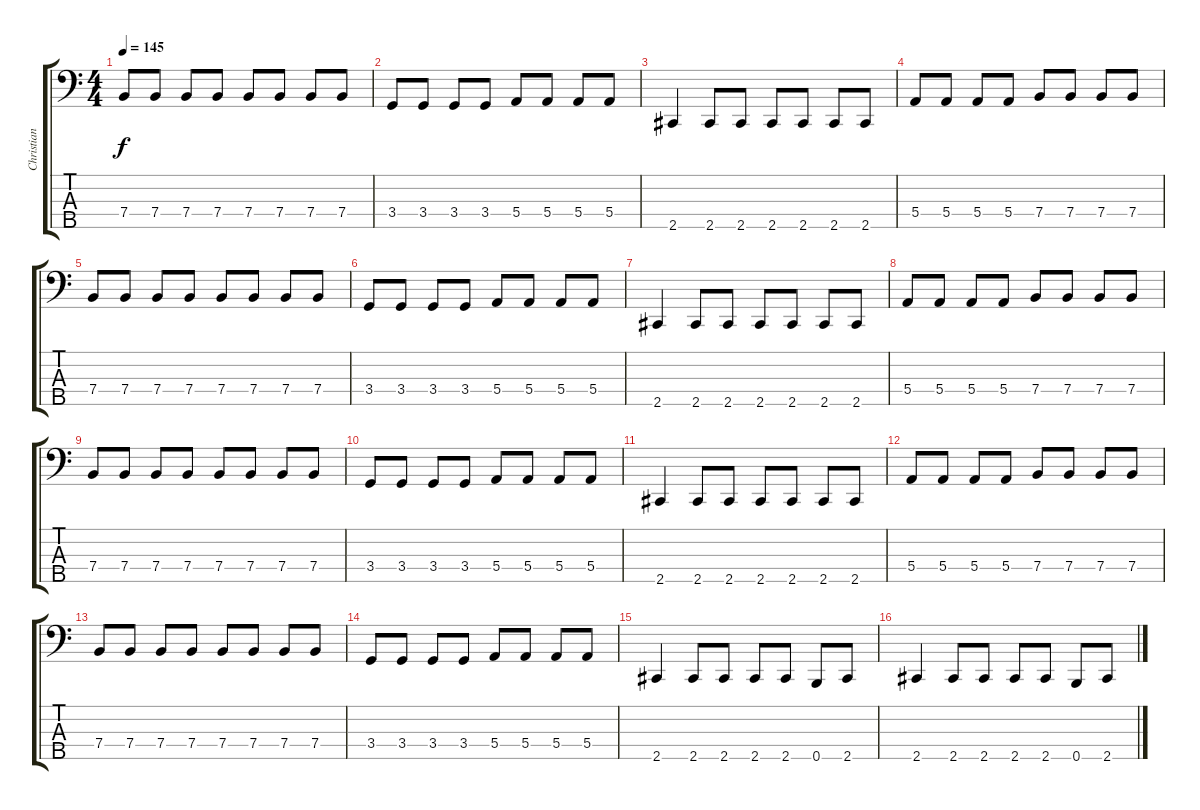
\track ("Christian Olde Wolbers" "Christian ") {instrument electricbassfinger}
\staff {score tabs}
\tuning (G2 D2 A1 E1 B0) {hide}
\ts (4 4)
\tempo 145
\clef f4
\ks c
7.4.8{dy f} 7.4.8 7.4.8 7.4.8 7.4.8 7.4.8 7.4.8 7.4.8 |
3.4.8 3.4.8 3.4.8 3.4.8 5.4.8 5.4.8 5.4.8 5.4.8 |
2.5.4 2.5.8 2.5.8 2.5.8 2.5.8 2.5.8 2.5.8 |
5.4.8 5.4.8 5.4.8 5.4.8 7.4.8 7.4.8 7.4.8 7.4.8 |
7.4.8 7.4.8 7.4.8 7.4.8 7.4.8 7.4.8 7.4.8 7.4.8 |
3.4.8 3.4.8 3.4.8 3.4.8 5.4.8 5.4.8 5.4.8 5.4.8 |
2.5.4 2.5.8 2.5.8 2.5.8 2.5.8 2.5.8 2.5.8 |
5.4.8 5.4.8 5.4.8 5.4.8 7.4.8 7.4.8 7.4.8 7.4.8 |
7.4.8 7.4.8 7.4.8 7.4.8 7.4.8 7.4.8 7.4.8 7.4.8 |
3.4.8 3.4.8 3.4.8 3.4.8 5.4.8 5.4.8 5.4.8 5.4.8 |
2.5.4 2.5.8 2.5.8 2.5.8 2.5.8 2.5.8 2.5.8 |
5.4.8 5.4.8 5.4.8 5.4.8 7.4.8 7.4.8 7.4.8 7.4.8 |
7.4.8 7.4.8 7.4.8 7.4.8 7.4.8 7.4.8 7.4.8 7.4.8 |
3.4.8 3.4.8 3.4.8 3.4.8 5.4.8 5.4.8 5.4.8 5.4.8 |
2.5.4 2.5.8 2.5.8 2.5.8 2.5.8 0.5.8 2.5.8 |
2.5.4 2.5.8 2.5.8 2.5.8 2.5.8 0.5.8 2.5.8
